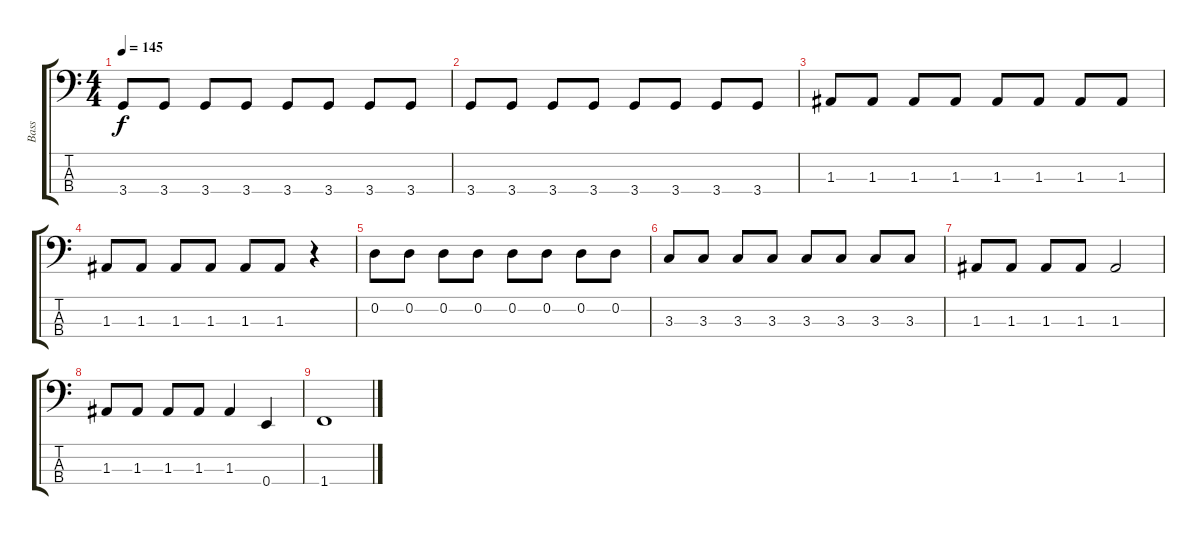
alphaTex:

\track ("Bass" "Bass") {instrument electricbassfinger}
\staff {score tabs}
\tuning (G2 D2 A1 E1) {hide}
\ts (4 4)
\tempo 145
\clef f4
\ks c
3.4.8{dy f} 3.4.8 3.4.8 3.4.8 3.4.8 3.4.8 3.4.8 3.4.8 |
3.4.8 3.4.8 3.4.8 3.4.8 3.4.8 3.4.8 3.4.8 3.4.8 |
1.3.8 1.3.8 1.3.8 1.3.8 1.3.8 1.3.8 1.3.8 1.3.8 |
1.3.8 1.3.8 1.3.8 1.3.8 1.3.8 1.3.8 r.4 |
0.2.8 0.2.8 0.2.8 0.2.8 0.2.8 0.2.8 0.2.8 0.2.8 |
3.3.8 3.3.8 3.3.8 3.3.8 3.3.8 3.3.8 3.3.8 3.3.8 |
1.3.8 1.3.8 1.3.8 1.3.8 1.3.2 |
1.3.8 1.3.8 1.3.8 1.3.8 1.3.4 0.4.4 |
1.4.1
